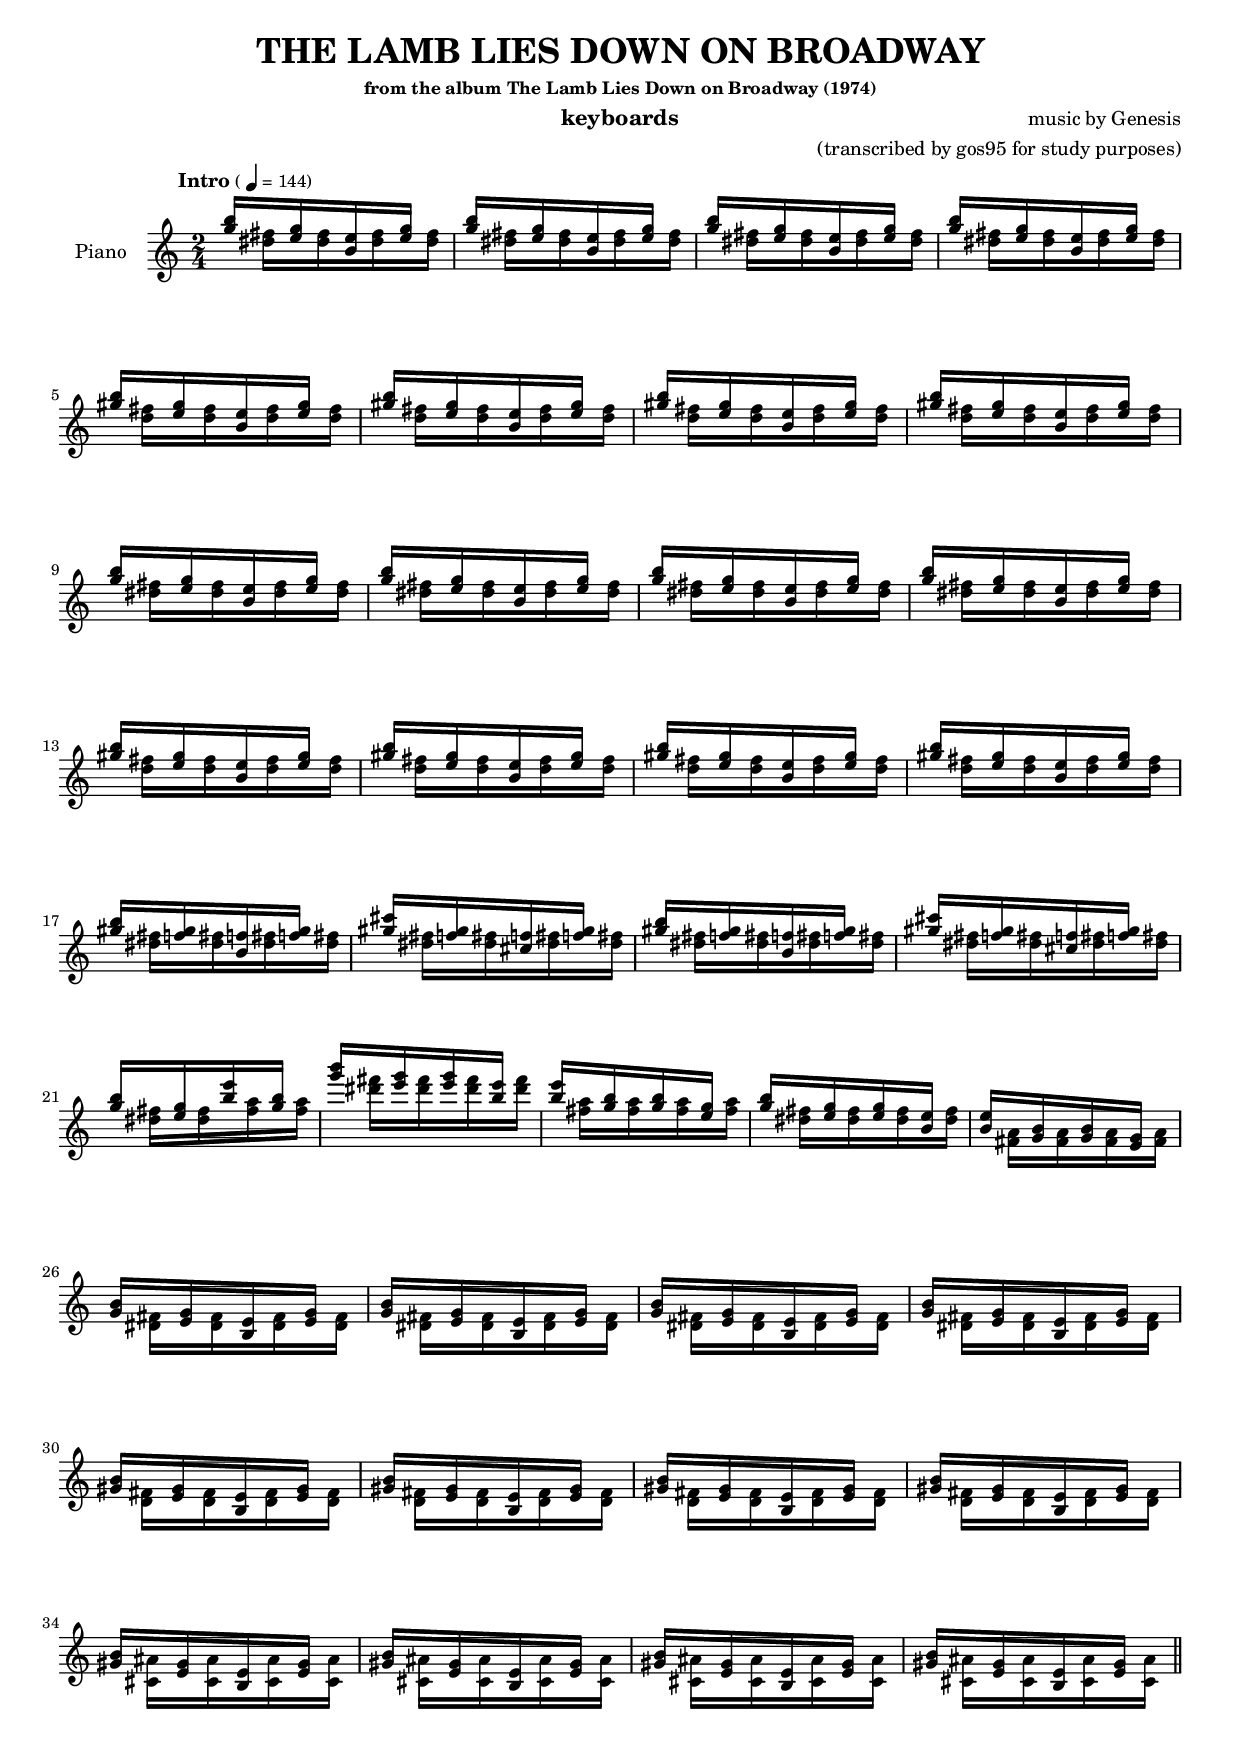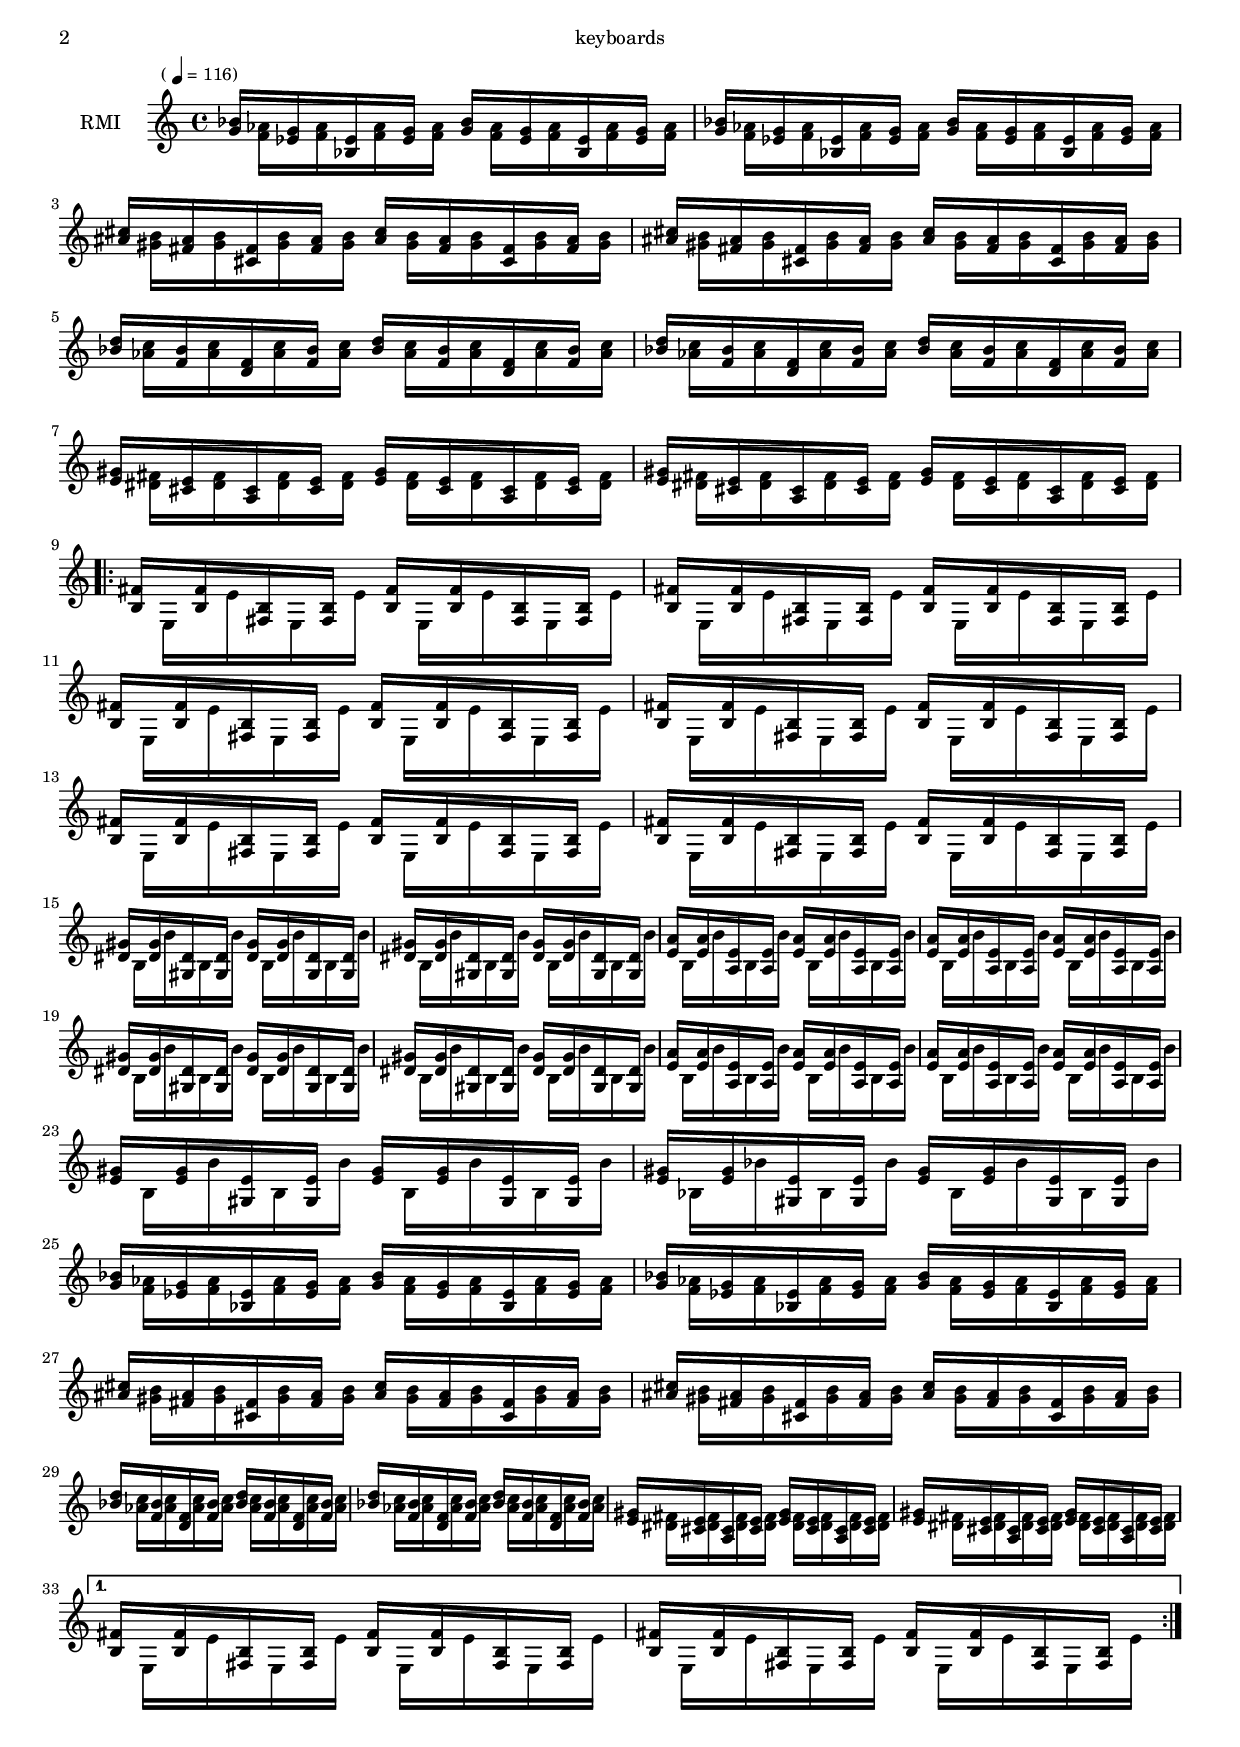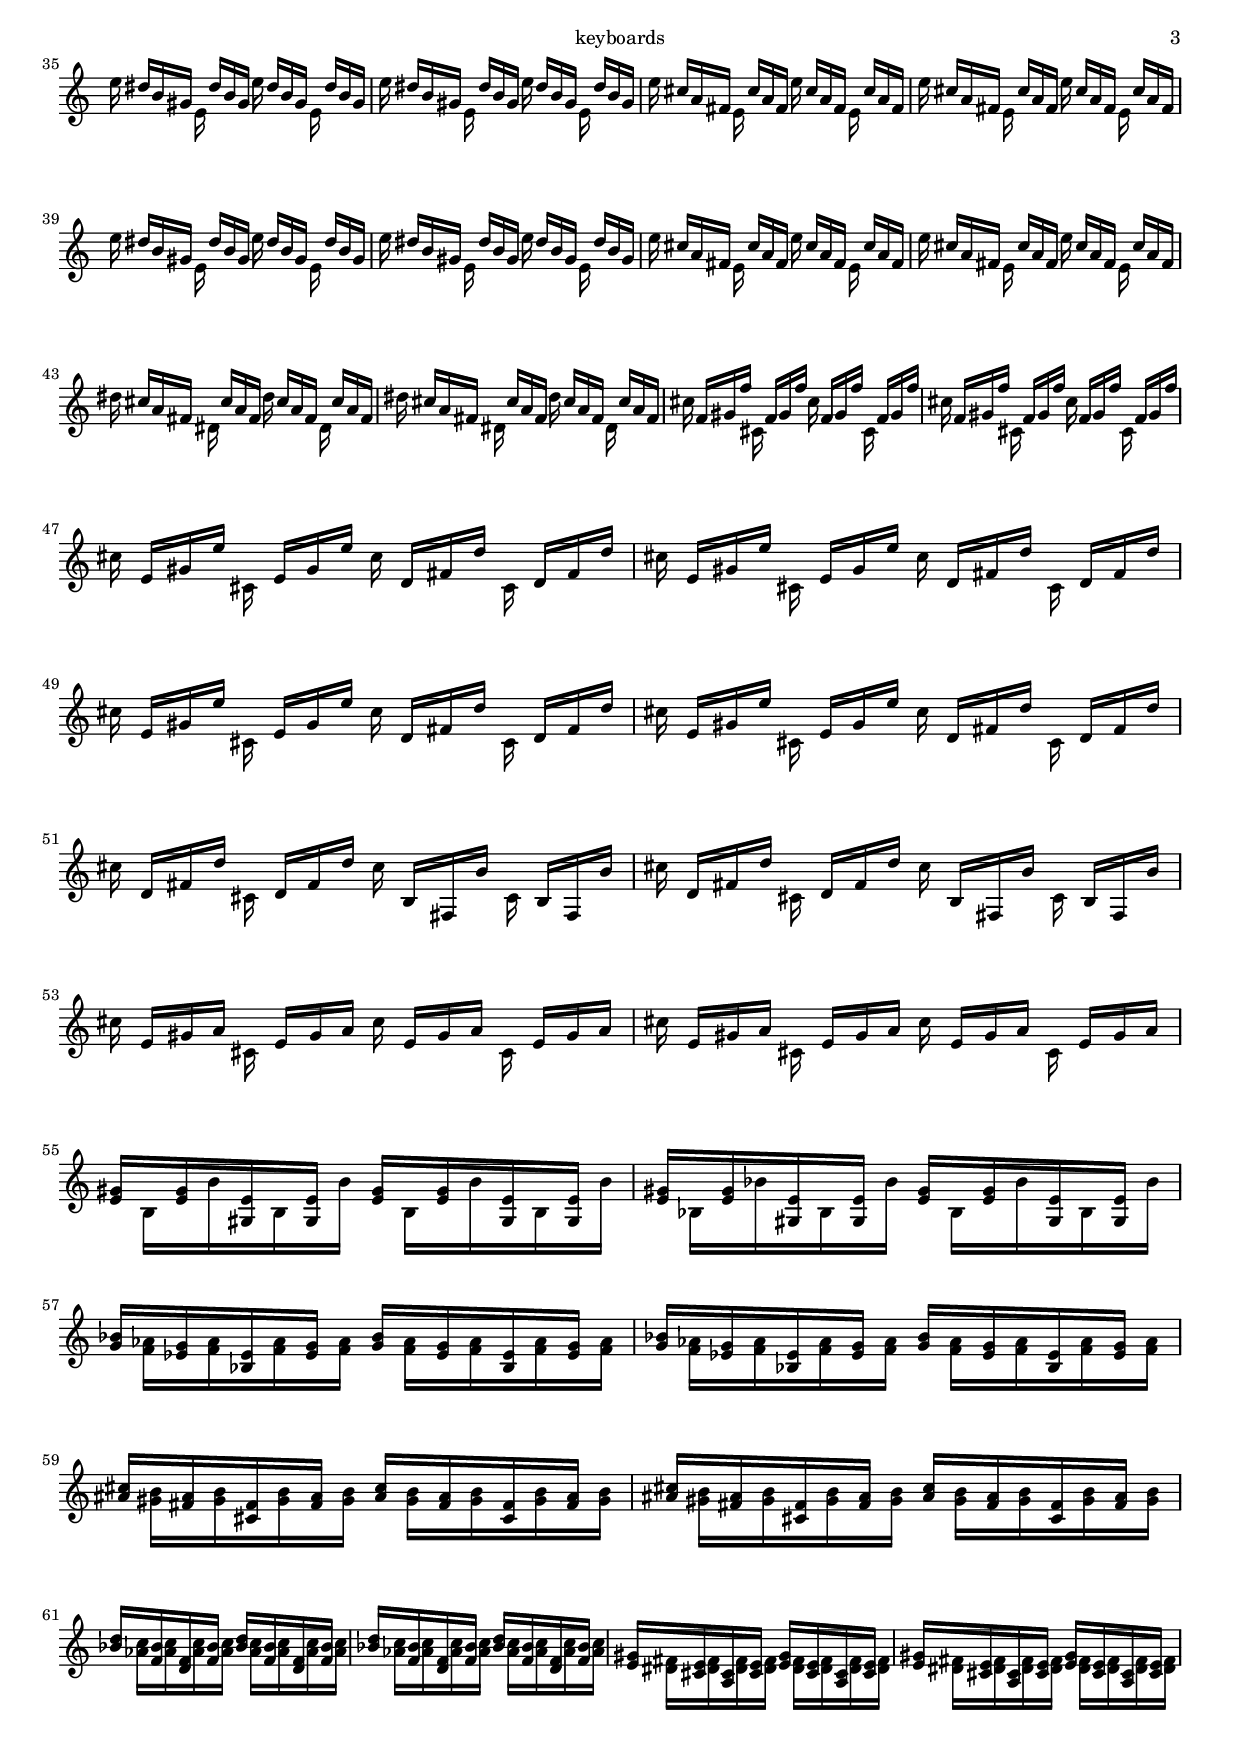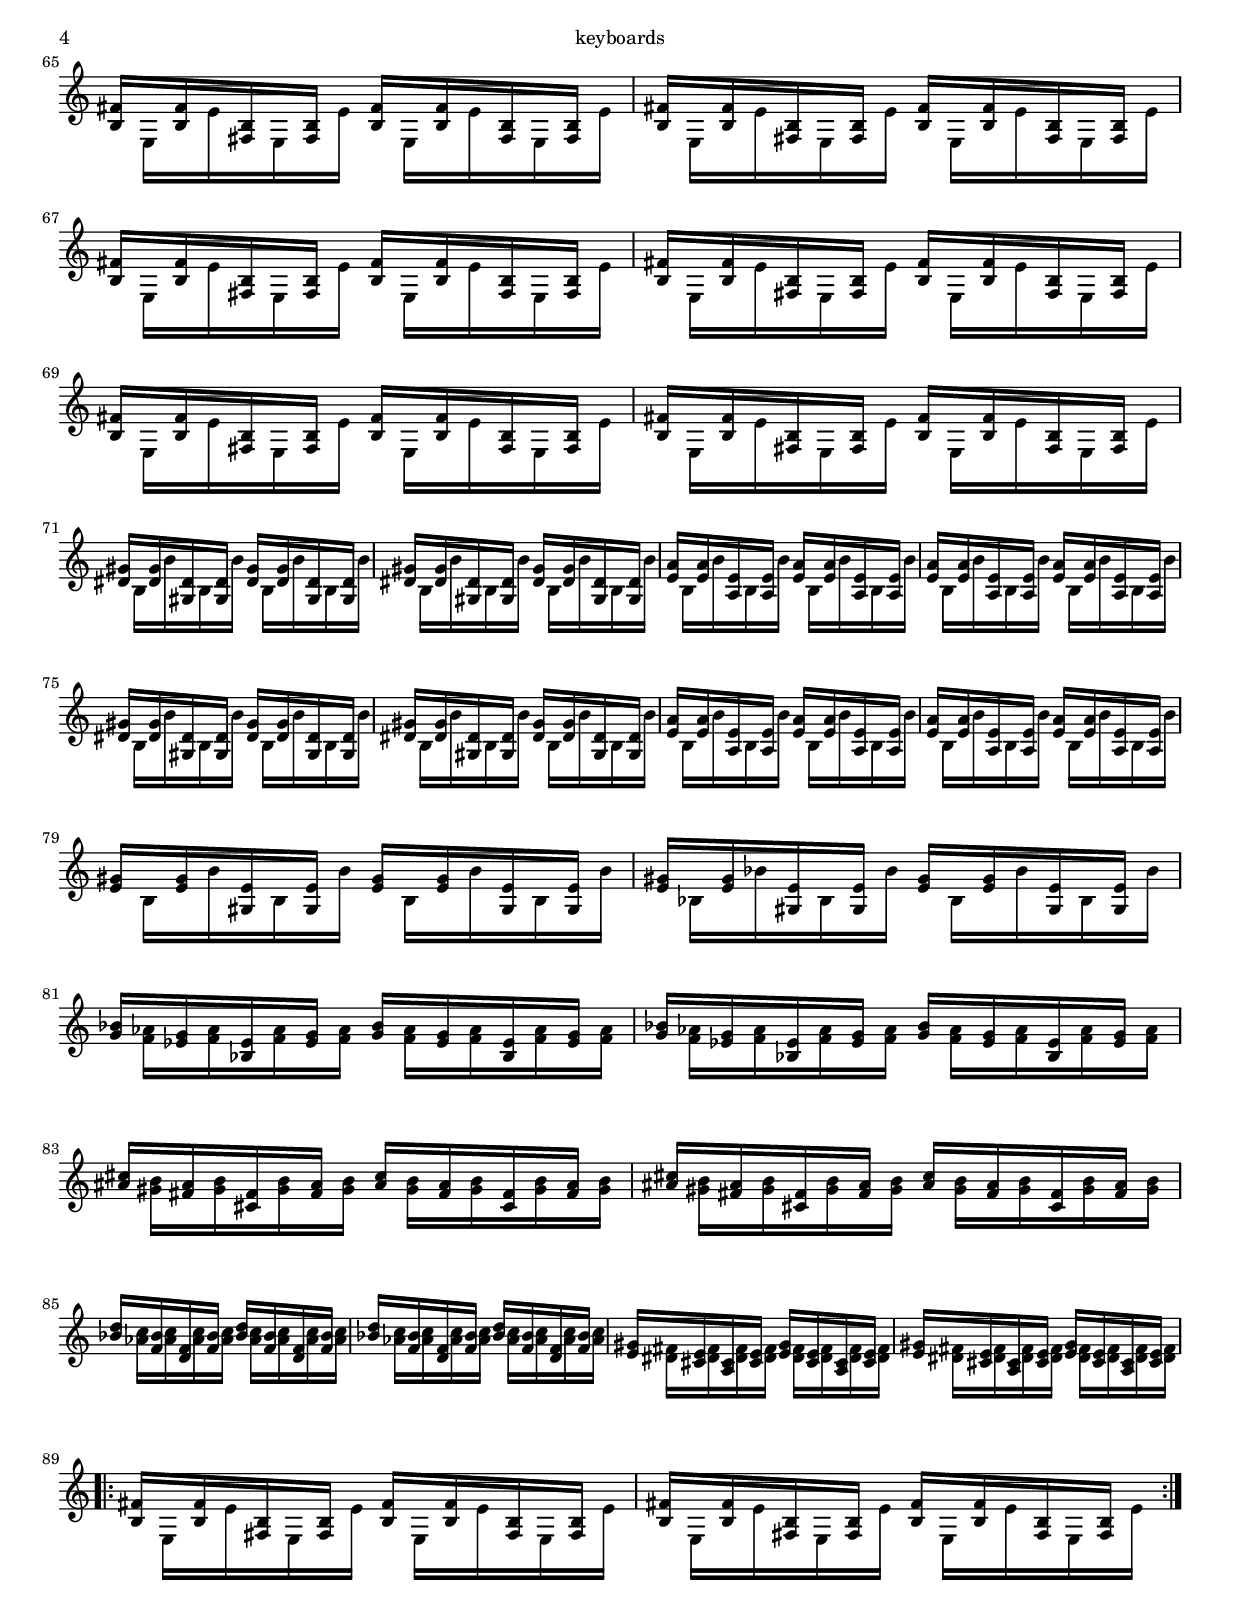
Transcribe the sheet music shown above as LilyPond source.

% ===========================================================================================================
% the-lamb-lies-down-on-broadway.ly
%  _____ _        ___            _       ___ _    _      ___   __ _____ _         ___                 _    
% |_   _| |_  ___| _ ) __ _ _ _ | |__ __/ __(_)__| |___ / _ \ / _|_   _| |_  ___ / __|___ _ _  ___ __(_)___
%   | | | ' \/ -_) _ \/ _` | ' \| / /(_-<__ \ / _` / -_) (_) |  _| | | | ' \/ -_) (_ / -_) ' \/ -_|_-< (_-<
%   |_| |_||_\___|___/\__,_|_||_|_\_\/__/___/_\__,_\___|\___/|_|   |_| |_||_\___|\___\___|_||_\___/__/_/__/
%                                                                                                          
% Copyright (c) 2018 Alessandro Fraschetti (mail: gos95@gommagomma.net)
%
% Permission is hereby granted, free of charge, to any person obtaining a copy
% of this software and associated documentation files (the "Software"), to deal
% in the Software without restriction, including without limitation the rights
% to use, copy, modify, merge, publish, distribute, sublicense, and/or sell
% copies of the Software, and to permit persons to whom the Software is
% furnished to do so, subject to the following conditions:
% 
% The above copyright notice and this permission notice shall be included in all
% copies or substantial portions of the Software.
% 
% THE SOFTWARE IS PROVIDED "AS IS", WITHOUT WARRANTY OF ANY KIND, EXPRESS OR
% IMPLIED, INCLUDING BUT NOT LIMITED TO THE WARRANTIES OF MERCHANTABILITY,
% FITNESS FOR A PARTICULAR PURPOSE AND NONINFRINGEMENT. IN NO EVENT SHALL THE
% AUTHORS OR COPYRIGHT HOLDERS BE LIABLE FOR ANY CLAIM, DAMAGES OR OTHER
% LIABILITY, WHETHER IN AN ACTION OF CONTRACT, TORT OR OTHERWISE, ARISING FROM,
% OUT OF OR IN CONNECTION WITH THE SOFTWARE OR THE USE OR OTHER DEALINGS IN THE
% SOFTWARE.
% ===========================================================================================================


\version "2.12.3"
#(ly:set-option 'delete-intermediate-files #t)
#(set-global-staff-size 17)


% ===========================================================================================================
% ------------------------------------------  S E C T I O N S  ----------------------------------------------
% ===========================================================================================================


% ----------------------------------------------------------------------------
% PIANO EmSettimaNona
% ----------------------------------------------------------------------------
pianoRightEmSettimaNona = {
	<g b>16[ s 		<e g> s 		<b e> s 		<e g>] s
	<g b>16[ s 		<e g> s 		<b e> s 		<e g>] s
	<g b>16[ s 		<e g> s 		<b e> s 		<e g>] s
	<g b>16[ s 		<e g> s 		<b e> s 		<e g>] s
}
pianoLeftEmSettimaNona =  {
	s16 <dis fis>[	s <dis fis>		s <dis fis>		s <dis fis>]
	s16 <dis fis>[	s <dis fis>		s <dis fis>		s <dis fis>]
	s16 <dis fis>[	s <dis fis>		s <dis fis>		s <dis fis>]
	s16 <dis fis>[	s <dis fis>		s <dis fis>		s <dis fis>]
}
% ----------------------------------------------------------------------------
% PIANO ESettimaMinoreNona
% ----------------------------------------------------------------------------
pianoRightESettimaMinoreNona =  {
	<gis b>16[ s 	<e gis> s 		<b e> s 		<e gis>] s
	<gis b>16[ s 	<e gis> s 		<b e> s 		<e gis>] s
	<gis b>16[ s 	<e gis> s 		<b e> s 		<e gis>] s
	<gis b>16[ s 	<e gis> s 		<b e> s 		<e gis>] s
}
pianoLeftESettimaMinoreNona =  {
	s16 <d fis>[	s <d fis>		s <d fis>		s <d fis>]
	s16 <d fis>[	s <d fis>		s <d fis>		s <d fis>]
	s16 <d fis>[	s <d fis>		s <d fis>		s <d fis>]
	s16 <d fis>[	s <d fis>		s <d fis>		s <d fis>]
}
% ----------------------------------------------------------------------------
% PIANO CisSettimaMinoreNonaUndicesima
% ----------------------------------------------------------------------------
pianoRightCisSettimaMinoreNonaUndicesima =  {
	<gis b>16[ s 	<f gis> s 		<b, f'> s 		<f' gis>] s
	<gis cis>16[ s 	<f gis> s 		<cis f> s 		<f gis>] s
	<gis b>16[ s 	<f gis> s 		<b, f'> s 		<f' gis>] s
	<gis cis>16[ s 	<f gis> s 		<cis f> s 		<f gis>] s
}
pianoLeftCisSettimaMinoreNonaUndicesima = {
	s16 <dis fis>[	s <dis fis>		s <dis fis>		s <dis fis>]
	s16 <dis fis>[	s <dis fis>		s <dis fis>		s <dis fis>]
	s16 <dis fis>[	s <dis fis>		s <dis fis>		s <dis fis>]
	s16 <dis fis>[	s <dis fis>		s <dis fis>		s <dis fis>]
}
% ----------------------------------------------------------------------------
% VOLATA
% ----------------------------------------------------------------------------
pianoRightVolata = {
    <g b>16[ s 		<e g> s 		<b' e> s 		<g b>] s
	<g' b>16[ s 	<e g> s			<e g> s			<b e>] s
	<b e>16[ s		<g b> s			<g b> s 		<e g>] s
	<g b>16[ s 		<e g> s			<e g> s 		<b e>] s

	<b e>16[ s		<g b> s			<g b> s 		<e g>] s
}
pianoLeftVolata = {
	s16 <dis fis>[	s <dis fis>		s <fis a>		s <fis a>]
	s16 <dis' fis>[	s <dis fis>		s <dis fis>		s <dis fis>]
	s16 <fis, a>[	s <fis a>		s <fis a>		s <fis a>]
	s16 <dis fis>[	s <dis fis>		s <dis fis>		s <dis fis>]

	s16 <fis, a>[	s <fis a>		s <fis a>		s <fis a>]
}
% ----------------------------------------------------------------------------
% PIANO EQuartaSesta
% ----------------------------------------------------------------------------
pianoRightEQuartaSesta =  {
	<gis b>16[ s 	<e gis> s 		<b e> s 		<e gis>] s
	<gis b>16[ s 	<e gis> s 		<b e> s 		<e gis>] s
	<gis b>16[ s 	<e gis> s 		<b e> s 		<e gis>] s
	<gis b>16[ s 	<e gis> s 		<b e> s 		<e gis>] s
}
pianoLeftEQuartaSesta =  {
	s16 <cis ais'>[	s <cis ais'>	s <cis ais'>	s <cis ais'>]
	s16 <cis ais'>[	s <cis ais'>	s <cis ais'>	s <cis ais'>]
	s16 <cis ais'>[	s <cis ais'>	s <cis ais'>	s <cis ais'>]
	s16 <cis ais'>[	s <cis ais'>	s <cis ais'>	s <cis ais'>]
}
% ----------------------------------------------------------------------------
% RMI Bes
% ----------------------------------------------------------------------------
rmiRightBes =  {
    <g bes>16[ s	<ees g> s		<bes ees> s		<ees g>] s
	<g bes>16[ s	<ees g> s		<bes ees> s		<ees g>] s
	<g bes>16[ s	<ees g> s		<bes ees> s		<ees g>] s
	<g bes>16[ s	<ees g> s		<bes ees> s		<ees g>] s
}
rmiLeftBes =  {
	s16 <f aes>[	s <f aes>		s <f aes>		s <f aes>]
	s16 <f aes>[	s <f aes>		s <f aes>		s <f aes>]
	s16 <f aes>[	s <f aes>		s <f aes>		s <f aes>]
	s16 <f aes>[	s <f aes>		s <f aes>		s <f aes>]
}
% ----------------------------------------------------------------------------
% RMI Fis
% ----------------------------------------------------------------------------
rmiRightFis =  {
    <ais cis>16[ s	<fis ais> s		<cis fis> s		<fis ais>] s
	<ais cis>16[ s	<fis ais> s		<cis fis> s		<fis ais>] s
	<ais cis>16[ s	<fis ais> s		<cis fis> s		<fis ais>] s
	<ais cis>16[ s	<fis ais> s		<cis fis> s		<fis ais>] s
}
rmiLeftFis =  {
	s16 <gis b>[	s <gis b>		s <gis b>		s <gis b>]
	s16 <gis b>[	s <gis b>		s <gis b>		s <gis b>]
	s16 <gis b>[	s <gis b>		s <gis b>		s <gis b>]
	s16 <gis b>[	s <gis b>		s <gis b>		s <gis b>]
}
% ----------------------------------------------------------------------------
% RMI Bsettima
% ----------------------------------------------------------------------------
rmiRightBsettima =  {
    <bes d>16[ 	s	<f bes> s		<d f> s			<f bes>] s
	<bes d>16[ 	s	<f bes> s		<d f> s			<f bes>] s
    <bes d>16[ 	s	<f bes> s		<d f> s			<f bes>] s
	<bes d>16[ 	s	<f bes> s		<d f> s			<f bes>] s
}
rmiLeftBsettima =  {
	s16 <aes c>[	s <aes c>		s <aes c>		s <aes c>]
    s16 <aes c>[	s <aes c>		s <aes c>		s <aes c>]
	s16 <aes c>[	s <aes c>		s <aes c>		s <aes c>]
    s16 <aes c>[	s <aes c>		s <aes c>		s <aes c>]
}
% ----------------------------------------------------------------------------
% RMI Asettima
% ----------------------------------------------------------------------------
rmiRightAsettima =  {
    <gis e>16[ 	s	<cis, e> s		<a cis> s		<cis e>] s
	<gis' e>16[	s	<cis, e> s		<a cis> s		<cis e>] s
	<gis' e>16[	s	<cis, e> s		<a cis> s		<cis e>] s
	<gis' e>16[	s	<cis, e> s		<a cis> s		<cis e>] s
}
rmiLeftAsettima =  {
	s16 <dis fis>[	s <dis fis>		s <dis fis>		s <dis fis>]
	s16 <dis fis>[	s <dis fis>		s <dis fis>		s <dis fis>]
	s16 <dis fis>[	s <dis fis>		s <dis fis>		s <dis fis>]
	s16 <dis fis>[	s <dis fis>		s <dis fis>		s <dis fis>]
}
% ----------------------------------------------------------------------------
% RMI Enona
% ----------------------------------------------------------------------------
rmiRightEnona =  {
    <b fis'>16[	s	<b fis'> s		<fis b> s		<fis b>] s
	<b fis'>16[	s	<b fis'> s		<fis b> s		<fis b>] s
    <b fis'>16[	s	<b fis'> s		<fis b> s		<fis b>] s
	<b fis'>16[	s	<b fis'> s		<fis b> s		<fis b>] s
}
rmiLeftEnona =  {
	s16 e[		s e'				s e,			s e']
	s16 e,[		s e'				s e,			s e']
	s16 e,[		s e'				s e,			s e']
	s16 e,[		s e'				s e,			s e']
}
% ----------------------------------------------------------------------------
% RMI Gism
% ----------------------------------------------------------------------------
rmiRightGism =  {
    <dis gis>16[ 	s	<dis gis> s		<gis, dis'> s		<gis dis'>] s
	<dis' gis>16[ 	s	<dis gis> s		<gis, dis'> s		<gis dis'>] s
	<dis' gis>16[ 	s	<dis gis> s		<gis, dis'> s		<gis dis'>] s
	<dis' gis>16[ 	s	<dis gis> s		<gis, dis'> s		<gis dis'>] s
}
rmiLeftGism =  {
	s16 b'[		s b'				s b,			s b']
	s16 b,[		s b'				s b,			s b']
	s16 b,[		s b'				s b,			s b']
	s16 b,[		s b'				s b,			s b']
}
% ----------------------------------------------------------------------------
% RMI Anona
% ----------------------------------------------------------------------------
rmiRightAnona =  {
    <e a>16[ 		s	<e a> s			<a, e'> s			<a e'>] s
	<e' a>16[ 		s	<e a> s			<a, e'> s			<a e'>] s
	<e' a>16[		s	<e a> s			<a, e'> s			<a e'>] s
	<e' a>16[ 		s	<e a> s			<a, e'> s			<a e'>] s
}
rmiLeftAnona =  {
	s16 b'[			s b'				s b,			s b']
	s16 b,[			s b'				s b,			s b']
	s16 b,[			s b'				s b,			s b']
	s16 b,[			s b'				s b,			s b']
}
% ----------------------------------------------------------------------------
% RMI EE
% ----------------------------------------------------------------------------
rmiRightEE =  {
    <e gis>16[ 		s	<e gis> s		<gis, e'> s			<gis e'>] s
	<e' gis>16[ 	s	<e gis> s		<gis, e'> s			<gis e'>] s
	<e' gis>16[		s	<e gis> s		<gis, e'> s			<gis e'>] s
	<e' gis>16[ 	s	<e gis> s		<gis, e'> s			<gis e'>] s
}
rmiLeftEE =  {
	s16 b'[			s b'				s b,			s b']
	s16 b,[			s b'				s b,			s b']
	s16 bes,[		s bes'				s bes,			s bes']
	s16 bes,[		s bes'				s bes,			s bes']
}
% ----------------------------------------------------------------------------
% RMI INTERLUDIO
% ----------------------------------------------------------------------------
rmiRightInterludio =  {
    s dis b gis		s dis' b gis	s dis' b gis	s dis' b gis
	s dis' b gis	s dis' b gis	s dis' b gis	s dis' b gis
    s cis a fis		s cis' a fis	s cis' a fis	s cis' a fis
	s cis' a fis	s cis' a fis	s cis' a fis	s cis' a fis
	\break
    s dis' b gis	s dis' b gis	s dis' b gis	s dis' b gis
	s dis' b gis	s dis' b gis	s dis' b gis	s dis' b gis
    s cis a fis		s cis' a fis	s cis' a fis	s cis' a fis
	s cis' a fis	s cis' a fis	s cis' a fis	s cis' a fis
    \break
	s cis' a fis	s cis' a fis	s cis' a fis	s cis' a fis
	s cis' a fis	s cis' a fis	s cis' a fis	s cis' a fis

	s f gis f'		s f, gis f'		s f, gis f'		s f, gis f'
	s f, gis f'		s f, gis f'		s f, gis f'		s f, gis f'
    \break
	s e, gis e'		s e, gis e'		s d, fis d'		s d, fis d'
	s e, gis e'		s e, gis e'		s d, fis d'		s d, fis d'
	s e, gis e'		s e, gis e'		s d, fis d'		s d, fis d'
	s e, gis e'		s e, gis e'		s d, fis d'		s d, fis d'
    \break
	s d, fis d'		s d, fis d'		s b, fis b'		s b, fis b'
    s d, fis d'		s d, fis d'		s b, fis b'		s b, fis b'

	s e, gis a		s e gis a		s e gis a		s e gis a
	s e gis a		s e gis a		s e gis a		s e gis a
}
rmiLeftInterludio =  {
	e s s s			e, s s s		e' s s s			e, s s s
	e' s s s		e, s s s		e' s s s			e, s s s
	e' s s s		e, s s s		e' s s s			e, s s s
	e' s s s		e, s s s		e' s s s			e, s s s
	\break
	e' s s s		e, s s s		e' s s s			e, s s s
	e' s s s		e, s s s		e' s s s			e, s s s
	e' s s s		e, s s s		e' s s s			e, s s s
	e' s s s		e, s s s		e' s s s			e, s s s
    \break
	dis' s s s		dis, s s s		dis' s s s			dis, s s s
	dis' s s s		dis, s s s		dis' s s s			dis, s s s

	cis' s s s		cis, s s s		cis' s s s			cis, s s s
	cis' s s s		cis, s s s		cis' s s s			cis, s s s
    \break
	cis' s s s		cis, s s s		cis' s s s			cis, s s s
	cis' s s s		cis, s s s		cis' s s s			cis, s s s
	cis' s s s		cis, s s s		cis' s s s			cis, s s s
	cis' s s s		cis, s s s		cis' s s s			cis, s s s
    \break
    cis' s s s		cis, s s s		cis' s s s			cis, s s s	
	cis' s s s		cis, s s s		cis' s s s			cis, s s s

    cis' s s s		cis, s s s		cis' s s s			cis, s s s	
	cis' s s s		cis, s s s		cis' s s s			cis, s s s
}
% ----------------------------------------------------------------------------


pianoIntroRight = {
    \clef violin
	\key c \major
    \time 2/4

    \relative c''' \pianoRightEmSettimaNona
    \relative c''' \pianoRightESettimaMinoreNona
    \break
    \relative c''' \pianoRightEmSettimaNona
	\relative c''' \pianoRightESettimaMinoreNona
    \break
	\relative c''' \pianoRightCisSettimaMinoreNonaUndicesima
    \break
	\relative c''' \pianoRightVolata
    \break
	\relative c''  \pianoRightEmSettimaNona
	\break
	\relative c''  \pianoRightESettimaMinoreNona
    \break
	\relative c''  \pianoRightEQuartaSesta
	\bar "||"
	\pageBreak
}
pianoIntroLeft = {
    \clef violin
	\key c \major
    \time 2/4

    \relative c'' \pianoLeftEmSettimaNona
    \relative c'' \pianoLeftESettimaMinoreNona
    \break
    \relative c'' \pianoLeftEmSettimaNona
	\relative c'' \pianoLeftESettimaMinoreNona
    \break
	\relative c'' \pianoLeftCisSettimaMinoreNonaUndicesima
    \break
	\relative c'' \pianoLeftVolata
    \break
	\relative c'  \pianoLeftEmSettimaNona
	\relative c'  \pianoLeftESettimaMinoreNona
    \break
	\relative c'  \pianoLeftEQuartaSesta
	\bar "||"
	\pageBreak
}


rmiRight = {
    \override Stem #'(details beamed-lengths) = #'(4)
	\relative c''  \rmiRightBes
	\break
	\relative c''  \rmiRightFis
	\break
	\relative c''  \rmiRightBsettima
	\break
	\relative c''  \rmiRightAsettima
	\break

	\repeat volta 2 {

	\relative c'  \rmiRightEnona
	\break
	\relative c'  \rmiRightEnona

	\relative c'  \rmiRightEnona
	\break
	\relative c'  \rmiRightGism

	\relative c'  \rmiRightAnona
	\break
	\relative c'  \rmiRightGism

	\relative c'  \rmiRightAnona
	\break
	\relative c'  \rmiRightEE
    \break
	\relative c''  \rmiRightBes
	\relative c''  \rmiRightFis
	\break
	\relative c''  \rmiRightBsettima
	\relative c''  \rmiRightAsettima
	\break
	
	} \alternative {
	{\relative c'  \rmiRightEnona \break}
	{}
	}

	\pageBreak

	\relative c'' \rmiRightInterludio

	\break
	\relative c'  \rmiRightEE
    \break
	\relative c''  \rmiRightBes

	\relative c''  \rmiRightFis
	\break
	\relative c''  \rmiRightBsettima

	\relative c''  \rmiRightAsettima

	\pageBreak	

	\relative c'  \rmiRightEnona
	\break
	\relative c'  \rmiRightEnona
	\relative c'  \rmiRightEnona
	\break
	\relative c'  \rmiRightGism

	\relative c'  \rmiRightAnona
	\break
	\relative c'  \rmiRightGism

	\relative c'  \rmiRightAnona
	\break
	\relative c'  \rmiRightEE
    \break
	\relative c''  \rmiRightBes
	\relative c''  \rmiRightFis
	\break
	\relative c''  \rmiRightBsettima
	\relative c''  \rmiRightAsettima
	\break

	\repeat volta 8 {
	\relative c'  \rmiRightEnona
	}
}
rmiLeft = {
	\override Stem #'(details beamed-lengths) = #'(5)
	\relative c'  \rmiLeftBes
	\relative c'' \rmiLeftFis
	\relative c'' \rmiLeftBsettima
	\relative c'  \rmiLeftAsettima

	\repeat volta 2 {

	\relative c  \rmiLeftEnona
	\relative c  \rmiLeftEnona
	\relative c  \rmiLeftEnona
	\relative c  \rmiLeftGism
	\relative c  \rmiLeftAnona
	\relative c  \rmiLeftGism
	\relative c  \rmiLeftAnona
	\relative c  \rmiLeftEE

	\relative c'  \rmiLeftBes
	\relative c'' \rmiLeftFis
	\relative c'' \rmiLeftBsettima
	\relative c'  \rmiLeftAsettima

	} \alternative {
	{\relative c  \rmiLeftEnona}
	{}
	}

	\pageBreak

    \relative c'' \rmiLeftInterludio

	\relative c  \rmiLeftEE
	\relative c'  \rmiLeftBes
	\relative c'' \rmiLeftFis
	\relative c'' \rmiLeftBsettima
	\relative c'  \rmiLeftAsettima


	\pageBreak	

	\relative c  \rmiLeftEnona
	\relative c  \rmiLeftEnona
	\relative c  \rmiLeftEnona
	\relative c  \rmiLeftGism
	\relative c  \rmiLeftAnona
	\relative c  \rmiLeftGism
	\relative c  \rmiLeftAnona
	\relative c  \rmiLeftEE

	\relative c'  \rmiLeftBes
	\relative c'' \rmiLeftFis
	\relative c'' \rmiLeftBsettima
	\relative c'  \rmiLeftAsettima

	\repeat volta 8 {
	\relative c  \rmiLeftEnona
	}
}
% ----------------------------------------------------------------------------


% ===========================================================================================================
% ---------------------------------------------  B O O K  ---------------------------------------------------
% ===========================================================================================================
\book {

    \header {
        title       = \markup {\larger "THE LAMB LIES DOWN ON BROADWAY"}
	    subtitle    = ""
	    subsubtitle = "from the album The Lamb Lies Down on Broadway (1974)"
        instrument  = "keyboards"
        composer    = "music by Genesis"
        arranger    = "(transcribed by gos95 for study purposes)"
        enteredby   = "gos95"
		piece       = \markup { \bold "                     Intro" \smaller { (\note #"4"#1 = 144) } }
%		copyright   = "Copyright (c) 2020 Alessandro Fraschetti (mail: gos95@gommagomma.net)"
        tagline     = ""
    }

    \score {
    <<
        \new Staff = "Piano" \with { midiInstrument = #"acoustic grand" }
        <<
            \set Staff.instrumentName = \markup { "Piano" }
            << 
				\new Voice = "right" { \voiceOne \pianoIntroRight }
				\new Voice = "left" {  \voiceTwo \pianoIntroLeft }
			>>
        >>
    >>
    \layout { \context { \override VerticalAlignment #'forced-distance = #8 } }
    \midi { \context { \Score tempoWholesPerMinute = #(ly:make-moment 144 4) } }
    }

    \score {
    <<
        \new Staff = "RMI" \with { midiInstrument = #"electric piano 1" }
        <<
            \set Staff.instrumentName = \markup { "RMI" }
            << 
				\new Voice = "right" { \voiceOne \rmiRight }
				\new Voice = "left" {  \voiceTwo \rmiLeft }
			>>
        >>
    >>
	\header { piece = \markup { \bold "                 " \smaller { (\note #"4"#1 = 116) } } }
    \layout { \context { \override VerticalAlignment #'forced-distance = #8 } }
    \midi { \context { \Score tempoWholesPerMinute = #(ly:make-moment 116 4) } }
    }

%	\paper{
%	    ragged-bottom = ##t
%        ragged-last-bottom = ##t
%    }	
}
% ===========================================================================================================